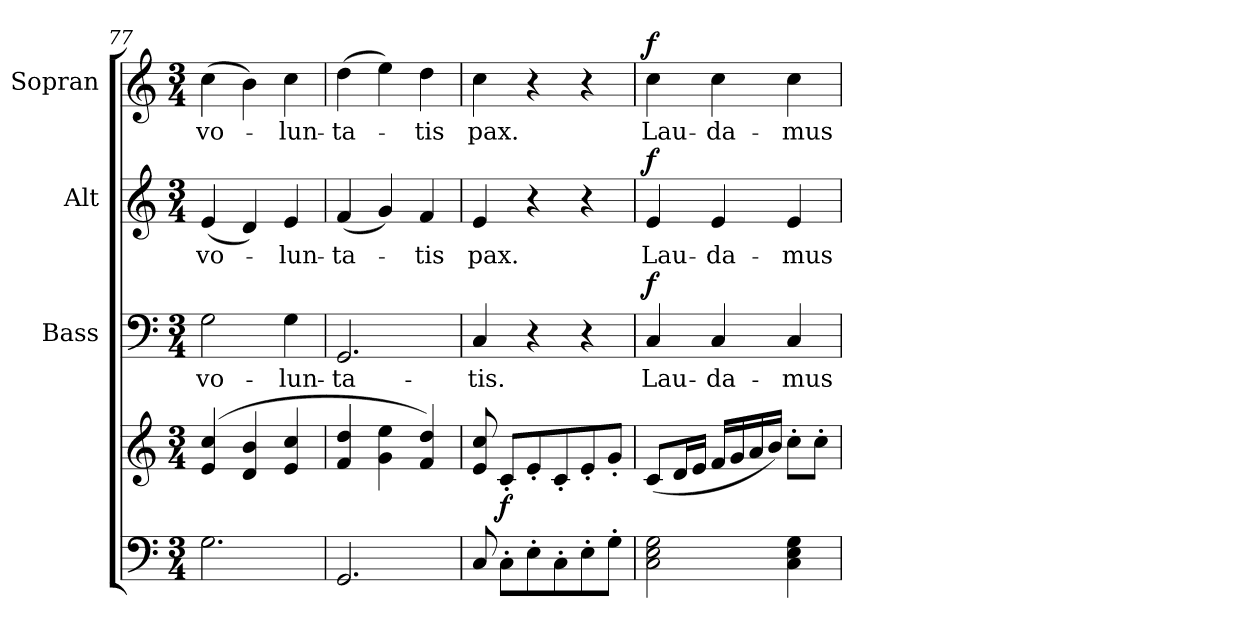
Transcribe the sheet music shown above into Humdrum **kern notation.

**kern	**kern	**dynam	**kern	**text	**dynam	**kern	**text	**dynam	**kern	**text	**dynam
*part4	*part4	*part4	*part3	*part3	*part3	*part2	*part2	*part2	*part1	*part1	*part1
*staff5	*staff4	*staff4/5	*staff3	*staff3	*staff3	*staff2	*staff2	*staff2	*staff1	*staff1	*staff1
*	*	*	*I"Bass	*	*	*I"Alt	*	*	*I"Sopran	*	*
*	*	*	*I'B.	*	*	*I'A.	*	*	*I'S.	*	*
*clefF4	*clefG2	*	*clefF4	*	*	*clefG2	*	*	*clefG2	*	*
*k[]	*k[]	*	*k[]	*	*	*k[]	*	*	*k[]	*	*
*C:	*C:	*	*C:	*	*	*C:	*	*	*C:	*	*
*M3/4	*M3/4	*	*M3/4	*	*	*M3/4	*	*	*M3/4	*	*
=77	=77	=77	=77	=77	=77	=77	=77	=77	=77	=77	=77
!	!	!	!	!LO:LY:b	!	!	!LO:LY:b	!	!	!LO:LY:b	!
2.G\	(4e/ 4cc/	.	2G\	vo-	.	(<4e/	vo-	.	(>4cc\	vo-	.
.	4d/ 4b/	.	.	.	.	4d/)	.	.	4b\)	.	.
!	!	!	!	!LO:LY:b	!	!	!LO:LY:b	!	!	!LO:LY:b	!
.	4e/ 4cc/	.	4G\	-lun-	.	4e/	-lun-	.	4cc\	-lun-	.
=78	=78	=78	=78	=78	=78	=78	=78	=78	=78	=78	=78
!	!	!	!	!LO:LY:b	!	!	!LO:LY:b	!	!	!LO:LY:b	!
2.GG/	4f/ 4dd/	.	2.GG/	-ta-	.	(<4f/	-ta-	.	(>4dd\	-ta-	.
.	4g\ 4ee\	.	.	.	.	4g/)	.	.	4ee\)	.	.
!	!	!	!	!	!	!	!LO:LY:b	!	!	!LO:LY:b	!
.	4f/ 4dd/)	.	.	.	.	4f/	-tis	.	4dd\	-tis	.
=79	=79	=79	=79	=79	=79	=79	=79	=79	=79	=79	=79
!	!	!	!	!LO:LY:b	!	!	!LO:LY:b	!	!	!LO:LY:b	!
8C/	8e/ 8cc/	.	4C/	-tis.	.	4e/	pax.	.	4cc\	pax.	.
!	!	!LO:DY:b	!	!	!	!	!	!	!	!	!
8C'>\L	8c'</L	f	.	.	.	.	.	.	.	.	.
8E'>\	8e'</	.	4r	.	.	4r	.	.	4r	.	.
8C'>\	8c'</	.	.	.	.	.	.	.	.	.	.
8E'>\	8e'</	.	4r	.	.	4r	.	.	4r	.	.
8G'>\J	8g'</J	.	.	.	.	.	.	.	.	.	.
=80	=80	=80	=80	=80	=80	=80	=80	=80	=80	=80	=80
!	!	!	!	!LO:LY:b	!LO:DY:a	!	!LO:LY:b	!LO:DY:a	!	!LO:LY:b	!LO:DY:a
2C\ 2E\ 2G\	(<8c/L	.	4C/	Lau-	f	4e/	Lau-	f	4cc\	Lau-	f
.	16d/L	.	.	.	.	.	.	.	.	.	.
.	16e/JJ	.	.	.	.	.	.	.	.	.	.
!	!	!	!	!LO:LY:b	!	!	!LO:LY:b	!	!	!LO:LY:b	!
.	16f/LL	.	4C/	-da-	.	4e/	-da-	.	4cc\	-da-	.
.	16g/	.	.	.	.	.	.	.	.	.	.
.	16a/	.	.	.	.	.	.	.	.	.	.
.	16b/JJ)	.	.	.	.	.	.	.	.	.	.
!	!	!	!	!LO:LY:b	!	!	!LO:LY:b	!	!	!LO:LY:b	!
4C\ 4E\ 4G\	8cc'>\L	.	4C/	-mus	.	4e/	-mus	.	4cc\	-mus	.
.	8cc'>\J	.	.	.	.	.	.	.	.	.	.
=	=	=	=	=	=	=	=	=	=	=	=
*-	*-	*-	*-	*-	*-	*-	*-	*-	*-	*-	*-
